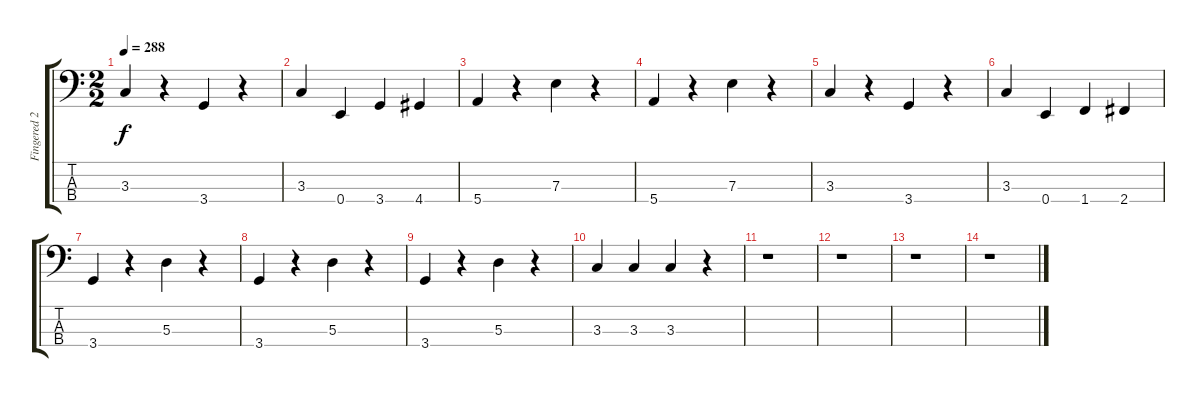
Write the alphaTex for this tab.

\track ("Fingered 2" "Fingered 2") {instrument electricbassfinger}
\staff {score tabs}
\tuning (G2 D2 A1 E1) {hide}
\ts (2 2)
\tempo 288
\clef f4
\ks c
3.3.4{dy f} r.4 3.4.4 r.4 |
3.3.4 0.4.4 3.4.4 4.4.4 |
5.4.4 r.4 7.3.4 r.4 |
5.4.4 r.4 7.3.4 r.4 |
3.3.4 r.4 3.4.4 r.4 |
3.3.4 0.4.4 1.4.4 2.4.4 |
3.4.4 r.4 5.3.4 r.4 |
3.4.4 r.4 5.3.4 r.4 |
3.4.4 r.4 5.3.4 r.4 |
3.3.4 3.3.4 3.3.4 r.4 |
r.1 |
r.1 |
r.1 |
r.1
